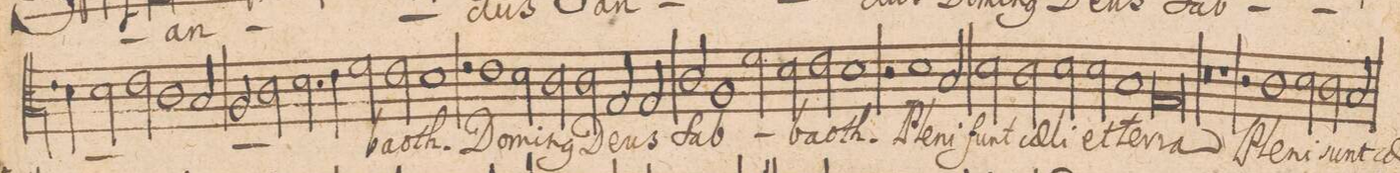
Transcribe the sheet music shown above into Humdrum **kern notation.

**kern	**text
*I"ALTVS.	*
*clefC3	*
*k[]	*
*met(C|)	*
*M2/1	*
4d\	.
2d\	.
=17-	=17-
2e\	.
1c	.
2B/	.
=18-	=18-
2A/	.
2c\	.
2.d\	.
4e\	.
=19-	=19-
2f\	.
2e\	-ba-
1d	-oth.
=20-	=20-
2r	.
1e	Do-
2d\	-mi-
=21-	=21-
2c\	-n(us)
2c\	De-
2G/	.
2G/	-us
=22-	=22-
2c/	Sab-
1A	.
2f\	.
=23-	=23-
2d\	.
2e\	-ba-
1d	-oth.
=24-	=24-
2r	.
1d	Ple-
2B/	-ni
=25-	=25-
2d\	ſunt
2c\	cae-
2d\	-li
2d\	et
=26-	=26-
1B	ter-
0G	-ra
=27-	=27-
0r	.
=28-	=28-
1r	.
=29-	=29-
2r	.
1c	Ple-
2d\	-ni
=30-	=30-
2c\	sunt
2B/	cae-
*-	*-
